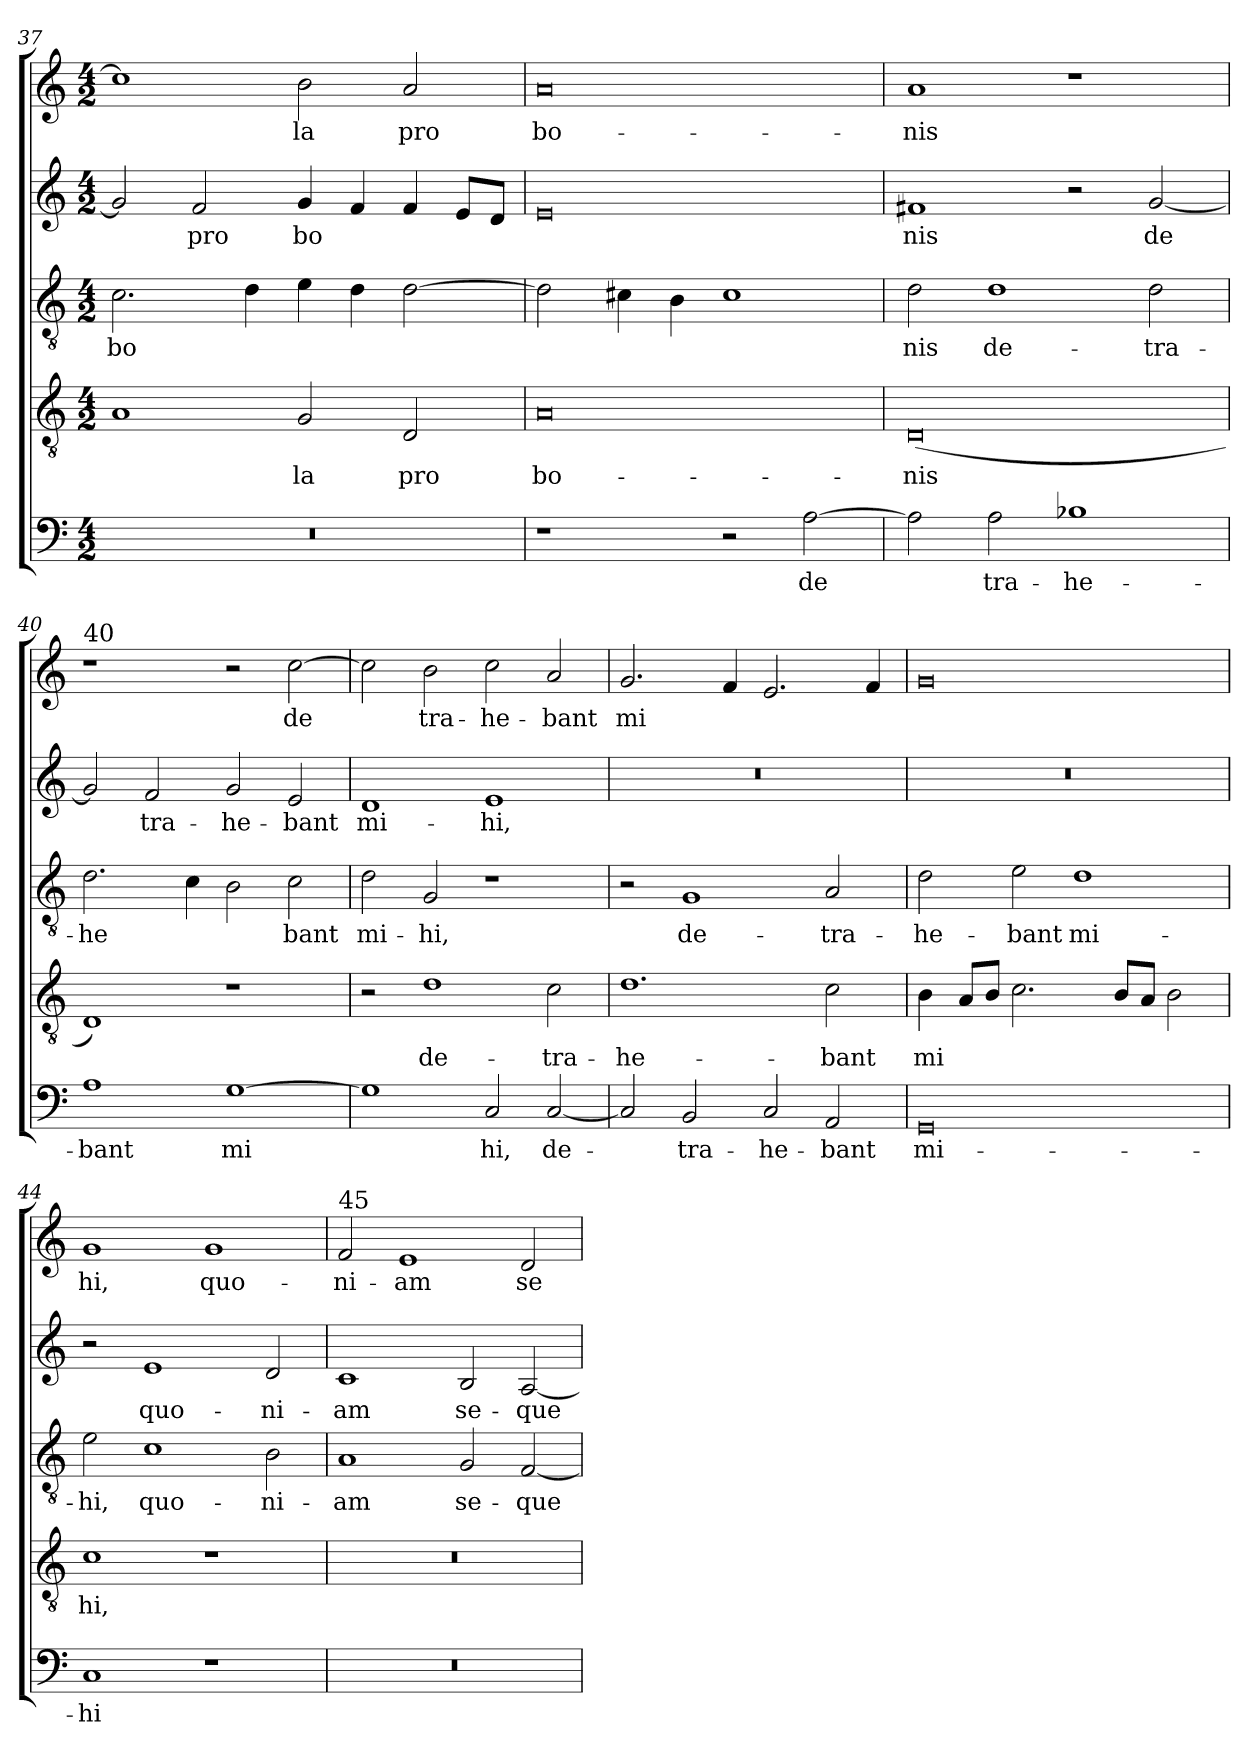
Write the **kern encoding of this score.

**kern	**text	**kern	**text	**kern	**text	**kern	**text	**kern	**text
*part5	*part5	*part4	*part4	*part3	*part3	*part2	*part2	*part1	*part1
*staff5	*staff5	*staff4	*staff4	*staff3	*staff3	*staff2	*staff2	*staff1	*staff1
*clefF4	*	*clefGv2	*	*clefGv2	*	*clefG2	*	*clefG2	*
*k[]	*	*k[]	*	*k[]	*	*k[]	*	*k[]	*
*C:	*	*C:	*	*C:	*	*C:	*	*C:	*
*M4/2	*	*M4/2	*	*M4/2	*	*M4/2	*	*M4/2	*
=37	=37	=37	=37	=37	=37	=37	=37	=37	=37
!	!	!	!LO:LY:b	!	!LO:LY:b	!	!	!	!LO:LY:b
0r	.	1A	­	2.c\	bo	2g/]	.	1cc]	­
!	!	!	!	!	!	!	!LO:LY:b	!	!
.	.	.	.	.	.	2f/	pro	.	.
!	!	!	!	!	!LO:LY:b	!	!	!	!
.	.	.	.	4d\	­	.	.	.	.
!	!	!	!LO:LY:b	!	!	!	!LO:LY:b	!	!LO:LY:b
.	.	2G/	la	4e\	.	4g/	bo	2b\	la
.	.	.	.	4d\	.	4f/	.	.	.
!	!	!	!LO:LY:b	!	!LO:LY:b	!	!	!	!LO:LY:b
.	.	2D/	pro	[2d\	­	4f/	.	2a/	pro
.	.	.	.	.	.	8e/L	.	.	.
!	!	!	!	!	!	!	!LO:LY:b	!	!
.	.	.	.	.	.	8d/J	­	.	.
=38	=38	=38	=38	=38	=38	=38	=38	=38	=38
!	!	!	!LO:LY:b	!	!LO:LY:b	!	!	!	!LO:LY:b
1r	.	0A	bo-	2d\]	­	0e	.	0a	bo-
.	.	.	.	4c#\	.	.	.	.	.
.	.	.	.	4B\	.	.	.	.	.
!	!	!	!	!	!LO:LY:b	!	!	!	!
2r	.	.	.	1c#	­	.	.	.	.
!	!LO:LY:b	!	!	!	!	!	!	!	!
[2A\	de	.	.	.	.	.	.	.	.
=39	=39	=39	=39	=39	=39	=39	=39	=39	=39
!	!LO:LY:b	!	!LO:LY:b	!	!LO:LY:b	!	!LO:LY:b	!	!LO:LY:b
2A\]	­	(<0D	-nis	2d\	nis	1f#	nis	1a	-nis
!	!LO:LY:b	!	!	!	!LO:LY:b	!	!	!	!
2A\	tra-	.	.	1d	de-	.	.	.	.
!	!LO:LY:b	!	!	!	!	!	!	!	!
1B-X	-he-	.	.	.	.	2r	.	1r	.
!	!	!	!	!	!LO:LY:b	!	!LO:LY:b	!	!
.	.	.	.	2d\	-tra-	[2g/	de	.	.
=40	=40	=40	=40	=40	=40	=40	=40	=40	=40
!	!	!	!	!	!	!	!	!LO:TX:a:t=40	!
!	!LO:LY:b	!	!	!	!LO:LY:b	!	!LO:LY:b	!	!
1A	-bant	1D)	.	2.d\	-he	2g/]	­	1r	.
!	!	!	!	!	!	!	!LO:LY:b	!	!
.	.	.	.	.	.	2f/	tra-	.	.
!	!	!	!	!	!LO:LY:b	!	!	!	!
.	.	.	.	4c\	­	.	.	.	.
!	!LO:LY:b	!	!	!	!	!	!LO:LY:b	!	!
[1G	mi	1r	.	2B\	.	2g/	-he-	2r	.
!	!	!	!	!	!LO:LY:b	!	!LO:LY:b	!	!LO:LY:b
.	.	.	.	2c\	bant	2e/	-bant	[2cc\	de
=41	=41	=41	=41	=41	=41	=41	=41	=41	=41
!	!LO:LY:b	!	!	!	!LO:LY:b	!	!LO:LY:b	!	!LO:LY:b
1G]	­	2r	.	2d\	mi-	1d	mi-	2cc\]	­
!	!	!	!LO:LY:b	!	!LO:LY:b	!	!	!	!LO:LY:b
.	.	1d	de-	2G/	-hi,	.	.	2b\	tra-
!	!LO:LY:b	!	!	!	!	!	!LO:LY:b	!	!LO:LY:b
2C/	hi,	.	.	1r	.	1e	-hi,	2cc\	-he-
!	!LO:LY:b	!	!LO:LY:b	!	!	!	!	!	!LO:LY:b
[2C/	de-	2c\	-tra-	.	.	.	.	2a/	-bant
!!LO:LB:g=z
=42	=42	=42	=42	=42	=42	=42	=42	=42	=42
!	!LO:LY:b	!	!LO:LY:b	!	!	!	!	!	!LO:LY:b
2C/]	-­	1.d	-­he-	2r	.	0r	.	2.g/	mi
!	!LO:LY:b	!	!	!	!LO:LY:b	!	!	!	!
2BB/	tra-	.	.	1G	de-	.	.	.	.
.	.	.	.	.	.	.	.	4f/	.
!	!LO:LY:b	!	!	!	!	!	!	!	!
2C/	-he-	.	.	.	.	.	.	2.e/	.
!	!LO:LY:b	!	!LO:LY:b	!	!LO:LY:b	!	!	!	!
2AA/	-bant	2c\	-bant	2A/	-tra-	.	.	.	.
!	!	!	!	!	!	!	!	!	!LO:LY:b
.	.	.	.	.	.	.	.	4f/	­
=43	=43	=43	=43	=43	=43	=43	=43	=43	=43
!	!LO:LY:b	!	!LO:LY:b	!	!LO:LY:b	!	!	!	!
0GG	mi-	4B\	mi	2d\	-he-	0r	.	0g	.
.	.	8A/L	.	.	.	.	.	.	.
.	.	8B/J	.	.	.	.	.	.	.
!	!	!	!LO:LY:b	!	!LO:LY:b	!	!	!	!
.	.	2.c\	­	2e\	-bant	.	.	.	.
!	!	!	!	!	!LO:LY:b	!	!	!	!
.	.	.	.	1d	mi-	.	.	.	.
.	.	8B/L	.	.	.	.	.	.	.
!	!	!	!LO:LY:b	!	!	!	!	!	!
.	.	8A/J	­	.	.	.	.	.	.
.	.	2B\	.	.	.	.	.	.	.
=44	=44	=44	=44	=44	=44	=44	=44	=44	=44
!	!LO:LY:b	!	!LO:LY:b	!	!LO:LY:b	!	!	!	!LO:LY:b
1C	-hi	1c	hi,	2e\	-hi,	2r	.	1g	hi,
!	!	!	!	!	!LO:LY:b	!	!LO:LY:b	!	!
.	.	.	.	1c	quo-	1e	quo-	.	.
!	!	!	!	!	!	!	!	!	!LO:LY:b
1r	.	1r	.	.	.	.	.	1g	quo-
!	!	!	!	!	!LO:LY:b	!	!LO:LY:b	!	!
.	.	.	.	2B\	-ni-	2d/	-ni-	.	.
=45	=45	=45	=45	=45	=45	=45	=45	=45	=45
!	!	!	!	!	!	!	!	!LO:TX:a:t=45	!
!	!	!	!	!	!LO:LY:b	!	!LO:LY:b	!	!LO:LY:b
0r	.	0r	.	1A	-am	1c	-am	2f/	-ni-
!	!	!	!	!	!	!	!	!	!LO:LY:b
.	.	.	.	.	.	.	.	1e	-am
!	!	!	!	!	!LO:LY:b	!	!LO:LY:b	!	!
.	.	.	.	2G/	se-	2B/	se-	.	.
!	!	!	!	!	!LO:LY:b	!	!LO:LY:b	!	!LO:LY:b
.	.	.	.	[2F/	-que	[2A/	-que	2d/	se-
=	=	=	=	=	=	=	=	=	=
*-	*-	*-	*-	*-	*-	*-	*-	*-	*-
